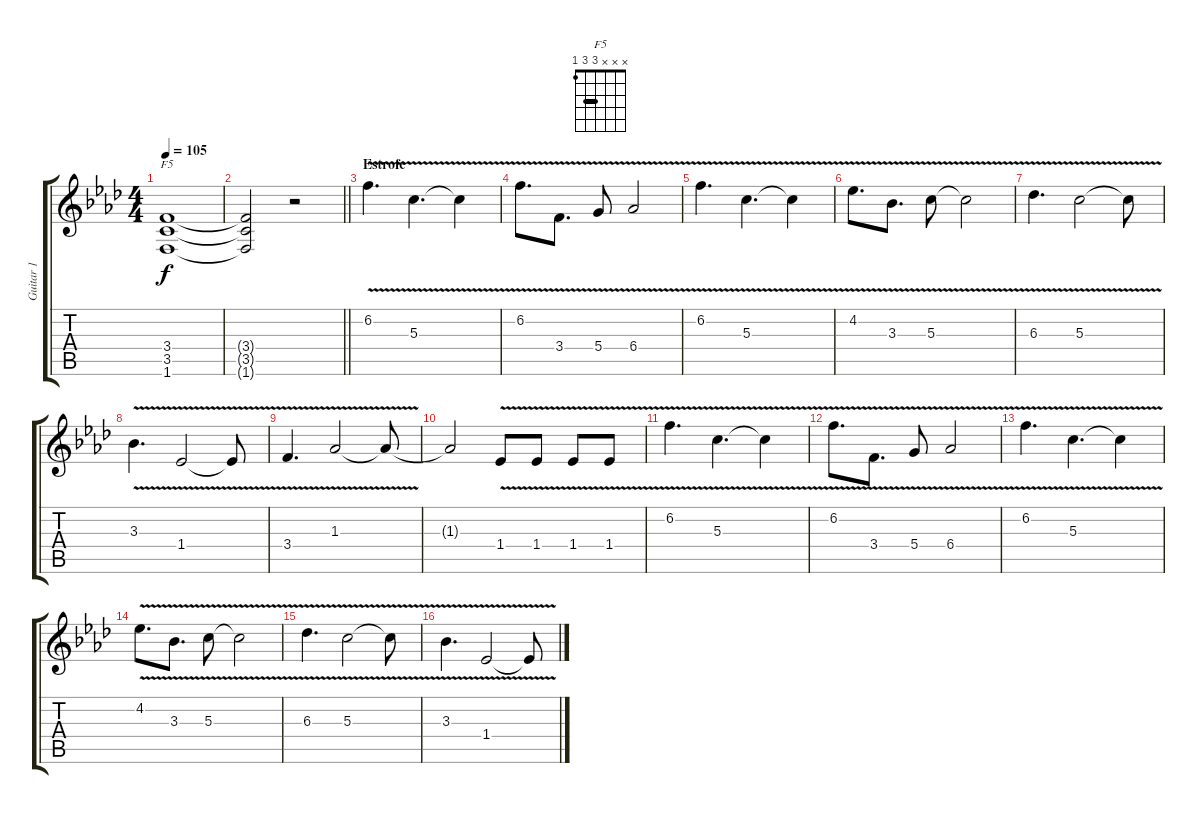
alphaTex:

\track ("Guitar 1" "Guitar 1") {instrument overdrivenguitar}
\staff {score tabs}
\tuning (E4 B3 G3 D3 A2 E2) {hide}
\chord ("F5" x x x 3 3 1) {barre 3}
\ts (4 4)
\tempo 105
\clef g2
\ks fminor
(3.4 3.5 1.6).1{ch "F5" dy f} |
\barLineRight lightlight
(3.4{t} 3.5{t} 1.6{t}).2 r.2 |
\section ("" "Estrofe")
6.2{v}.4{d} 5.3{v}.4{d} 5.3{t}.4 |
6.2{v}.8{d} 3.4{v}.8{d} 5.4{v}.8 6.4{v}.2 |
6.2{v}.4{d} 5.3{v}.4{d} 5.3{t}.4 |
4.2{v}.8{d} 3.3{v}.8{d} 5.3{v}.8 5.3{t}.2 |
6.3{v}.4{d} 5.3{v}.2 5.3{t}.8 |
3.3{v}.4{d} 1.4{v}.2 1.4{t}.8 |
3.4{v}.4{d} 1.3{v}.2 1.3{t}.8 |
1.3{t}.2 1.4{v}.8 1.4{v}.8 1.4{v}.8 1.4{v}.8 |
6.2{v}.4{d} 5.3{v}.4{d} 5.3{t}.4 |
6.2{v}.8{d} 3.4{v}.8{d} 5.4{v}.8 6.4{v}.2 |
6.2{v}.4{d} 5.3{v}.4{d} 5.3{t}.4 |
4.2{v}.8{d} 3.3{v}.8{d} 5.3{v}.8 5.3{t}.2 |
6.3{v}.4{d} 5.3{v}.2 5.3{t}.8 |
3.3{v}.4{d} 1.4{v}.2 1.4{t}.8
